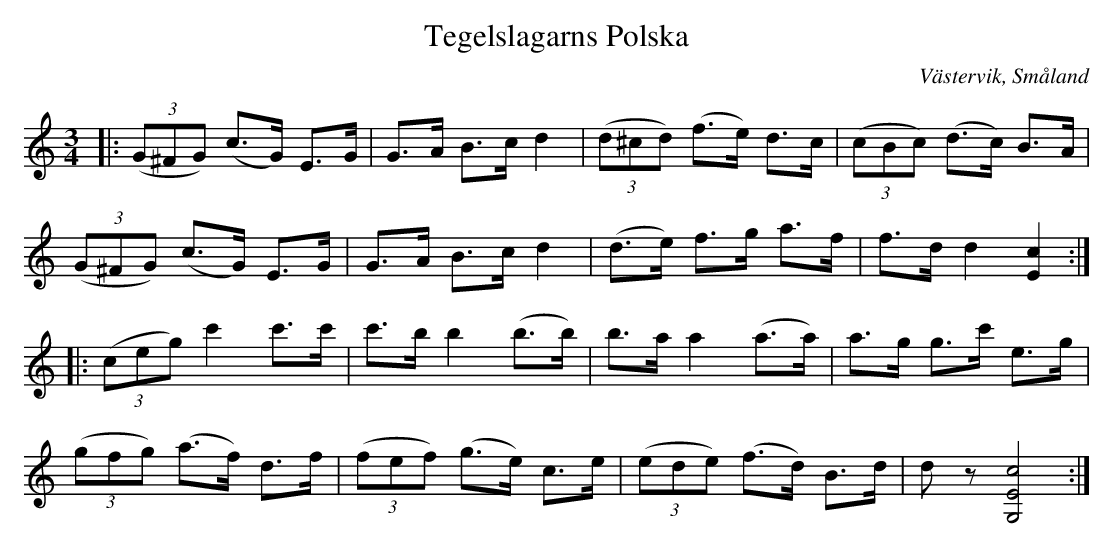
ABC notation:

X:1
T:Tegelslagarns Polska
O:Västervik, Småland
M:3/4
L:1/8
K:C
|:((3G^FG) (c>G) E>G|G>A B>c d2|((3d^cd) (f>e) d>c|((3cBc) (d>c) B>A|
((3G^FG) (c>G) E>G|G>A B>c d2|(d>e) f>g a>f|f>d d2 [cE]2:|
|:((3ceg) c'2 c'>c'|c'>b b2 (b>b)|b>a a2 (a>a)|a>g g>c' e>g|
((3gfg) (a>f) d>f|((3fef) (g>e) c>e|((3ede) (f>d) B>d|dz [cEG,]4:|
